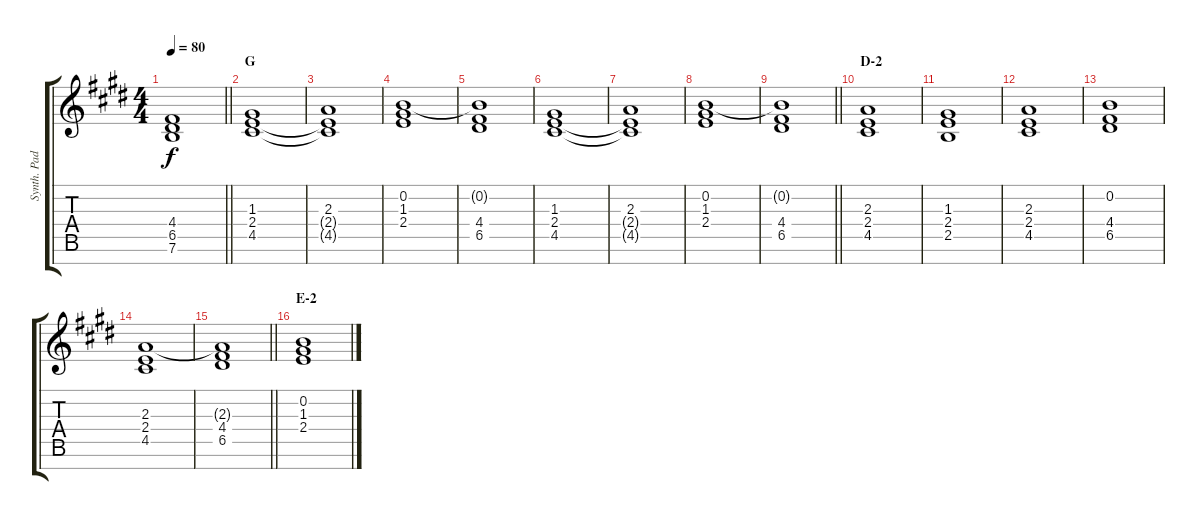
\track ("Synth. Pad" "Synth. Pad") {instrument pad2warm}
\staff {score tabs}
\tuning (E5 B4 G4 D4 A3 E3 B2) {hide}
\ts (4 4)
\tempo 80
\clef g2
\barLineRight lightlight
\ks e
(4.4 6.5 7.6).1{dy f} |
\section ("" "G")
(1.3 2.4 4.5).1 |
(2.3 2.4{t} 4.5{t}).1 |
(0.2 1.3 2.4).1 |
(0.2{t} 4.4 6.5).1 |
(1.3 2.4 4.5).1 |
(2.3 2.4{t} 4.5{t}).1 |
(0.2 1.3 2.4).1 |
\barLineRight lightlight
(0.2{t} 4.4 6.5).1 |
\section ("" "D-2")
(2.3 2.4 4.5).1 |
(1.3 2.4 2.5).1 |
(2.3 2.4 4.5).1 |
(0.2 4.4 6.5).1 |
(2.3 2.4 4.5).1 |
\barLineRight lightlight
(2.3{t} 4.4 6.5).1 |
\section ("" "E-2")
(0.2 1.3 2.4).1
